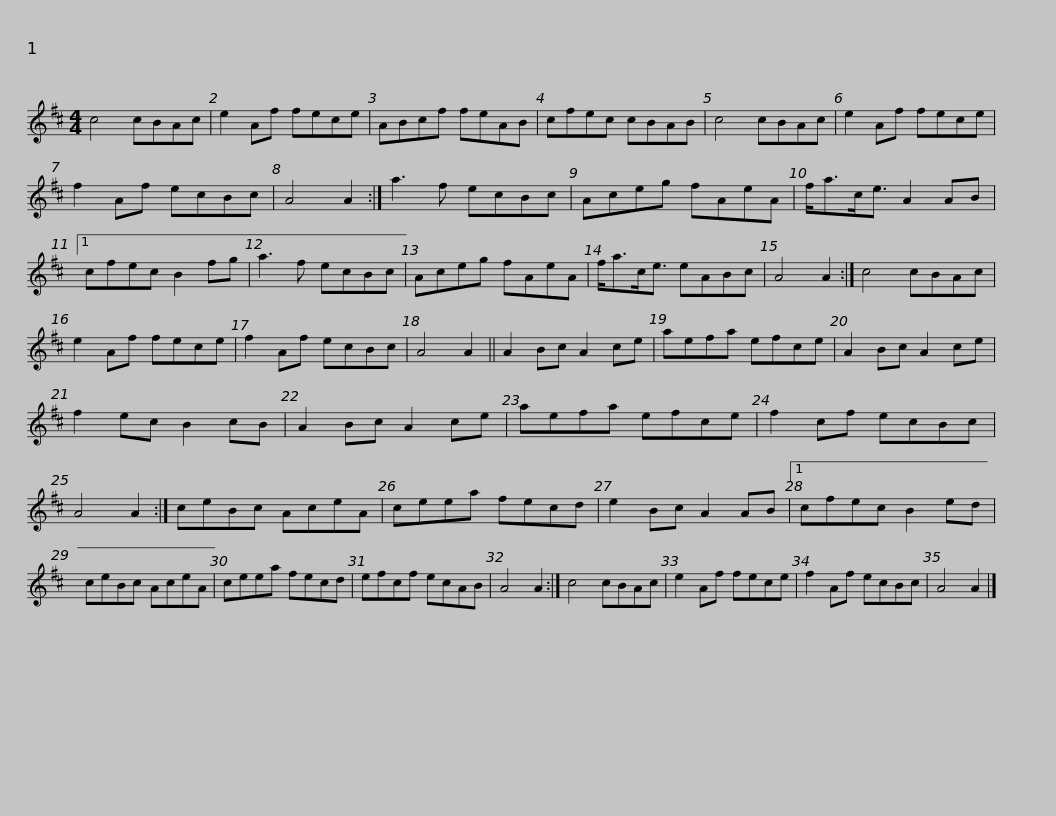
X:1
L:1/8
M:4/4
I:linebreak $
K:D
V:1 treble
V:1
 c4 cBAc | e2 Af fece | ABcf feAB | cfec cBAB | c4 cBAc | %5
 e2 Af fece |$ f2 Af ecBc | A4 A2 :| a3 f ecBc | Aceg fAeA | %10
 f<ac<e A2 AB |1 cfec B2 fg |$ a3 f ecBc | Aceg fAeA | f<ac<e eABc | %15
 A4 A2 :| c4 cBAc | e2 Af fece |$ f2 Af ecBc | A4 A2 || %20
 A2 Bc A2 ce | aefa efce | A2 Bc A2 ce | f2 ec B2 cB | A2 Bc A2 ce |$ %25
 aefa efce | f2 cf ecBc | A4 A2 :| ceBc AceA | ceea fecd | %30
 e2 Bc A2 AB |1$ cfec B2 ed | ceBc AceA | ceea fecd | efcf ecAB | %35
 A4 A2 :| c4 cBAc |$ e2 Af fece | f2 Af ecBc | A4 A2 |] %40
